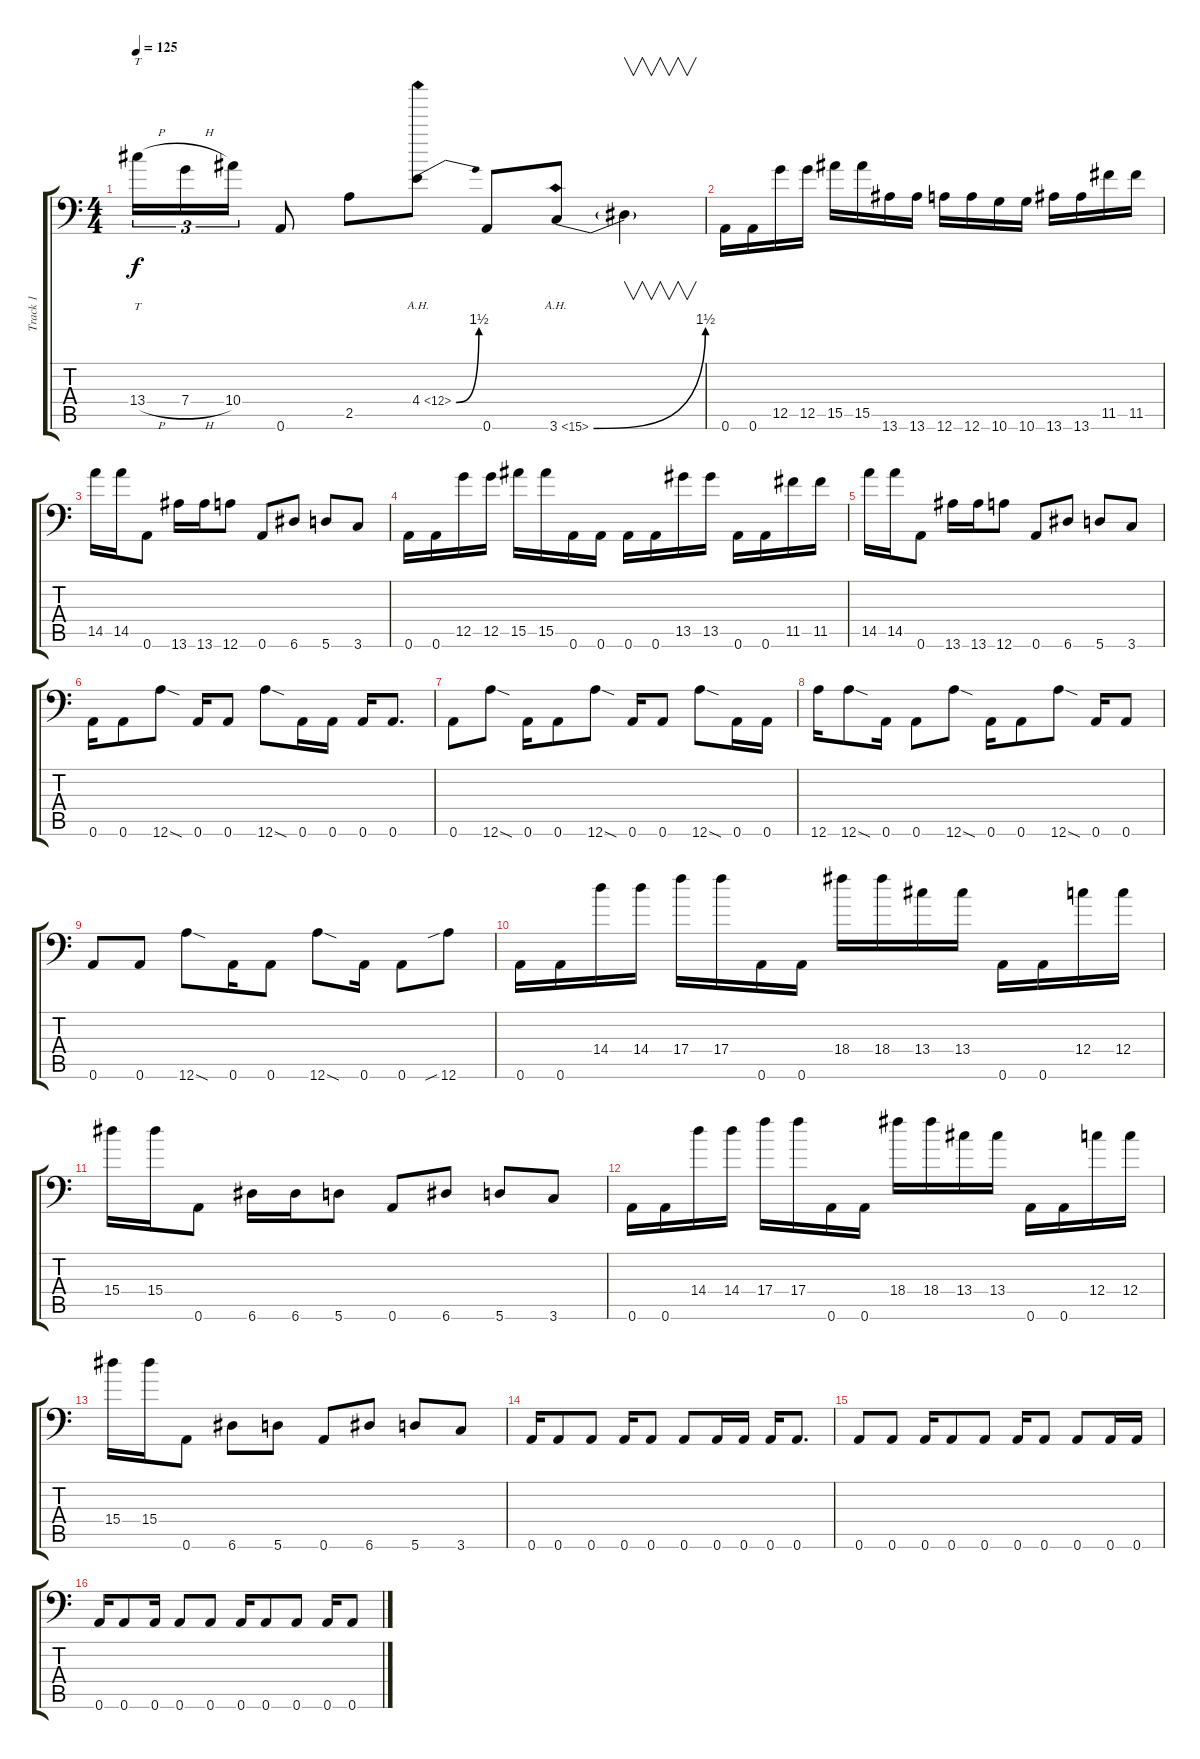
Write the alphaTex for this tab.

\track ("Track 1" "Track 1") {instrument overdrivenguitar}
\staff {score tabs}
\tuning (D4 A3 F3 C3 G2 A1) {hide}
\ts (4 4)
\tempo 125
\clef f4
\ks c
13.4{h}.16{tt tu (3 2) dy f} 7.4{h}.16{tu (3 2)} 10.4.16{tu (3 2)} 0.6.8 2.5.8 4.4{be (bend 0 0 60 6) ah 8}.8 0.6.8 3.6{be (bend 0 0 60 6) ah 12}.8 3.6{t}.4{v} |
0.6.16 0.6.16 12.5.16 12.5.16 15.5.16 15.5.16 13.6.16 13.6.16 12.6.16 12.6.16 10.6.16 10.6.16 13.6.16 13.6.16 11.5.16 11.5.16 |
14.5.16 14.5.16 0.6.8 13.6.16 13.6.16 12.6.8 0.6.8 6.6.8 5.6.8 3.6.8 |
0.6.16 0.6.16 12.5.16 12.5.16 15.5.16 15.5.16 0.6.16 0.6.16 0.6.16 0.6.16 13.5.16 13.5.16 0.6.16 0.6.16 11.5.16 11.5.16 |
14.5.16 14.5.16 0.6.8 13.6.16 13.6.16 12.6.8 0.6.8 6.6.8 5.6.8 3.6.8 |
0.6.16 0.6.8 12.6{sod}.8 0.6.16 0.6.8 12.6{sod}.8 0.6.16 0.6.16 0.6.16 0.6.8{d} |
0.6.8 12.6{sod}.8 0.6.16 0.6.8 12.6{sod}.8 0.6.16 0.6.8 12.6{sod}.8 0.6.16 0.6.16 |
12.6.16 12.6{sod}.8 0.6.16 0.6.8 12.6{sod}.8 0.6.16 0.6.8 12.6{sod}.8 0.6.16 0.6.8 |
0.6.8 0.6.8 12.6{sod}.8 0.6.16 0.6.8 12.6{sod}.8 0.6.16 0.6.8 12.6{sib}.8 |
0.6.16 0.6.16 14.4.16 14.4.16 17.4.16 17.4.16 0.6.16 0.6.16 18.4.16 18.4.16 13.4.16 13.4.16 0.6.16 0.6.16 12.4.16 12.4.16 |
15.4.16 15.4.16 0.6.8 6.6.16 6.6.16 5.6.8 0.6.8 6.6.8 5.6.8 3.6.8 |
0.6.16 0.6.16 14.4.16 14.4.16 17.4.16 17.4.16 0.6.16 0.6.16 18.4.16 18.4.16 13.4.16 13.4.16 0.6.16 0.6.16 12.4.16 12.4.16 |
15.4.16 15.4.16 0.6.8 6.6.8 5.6.8 0.6.8 6.6.8 5.6.8 3.6.8 |
0.6.16 0.6.8 0.6.8 0.6.16 0.6.8 0.6.8 0.6.16 0.6.16 0.6.16 0.6.8{d} |
0.6.8 0.6.8 0.6.16 0.6.8 0.6.8 0.6.16 0.6.8 0.6.8 0.6.16 0.6.16 |
0.6.16 0.6.8 0.6.16 0.6.8 0.6.8 0.6.16 0.6.8 0.6.8 0.6.16 0.6.8
